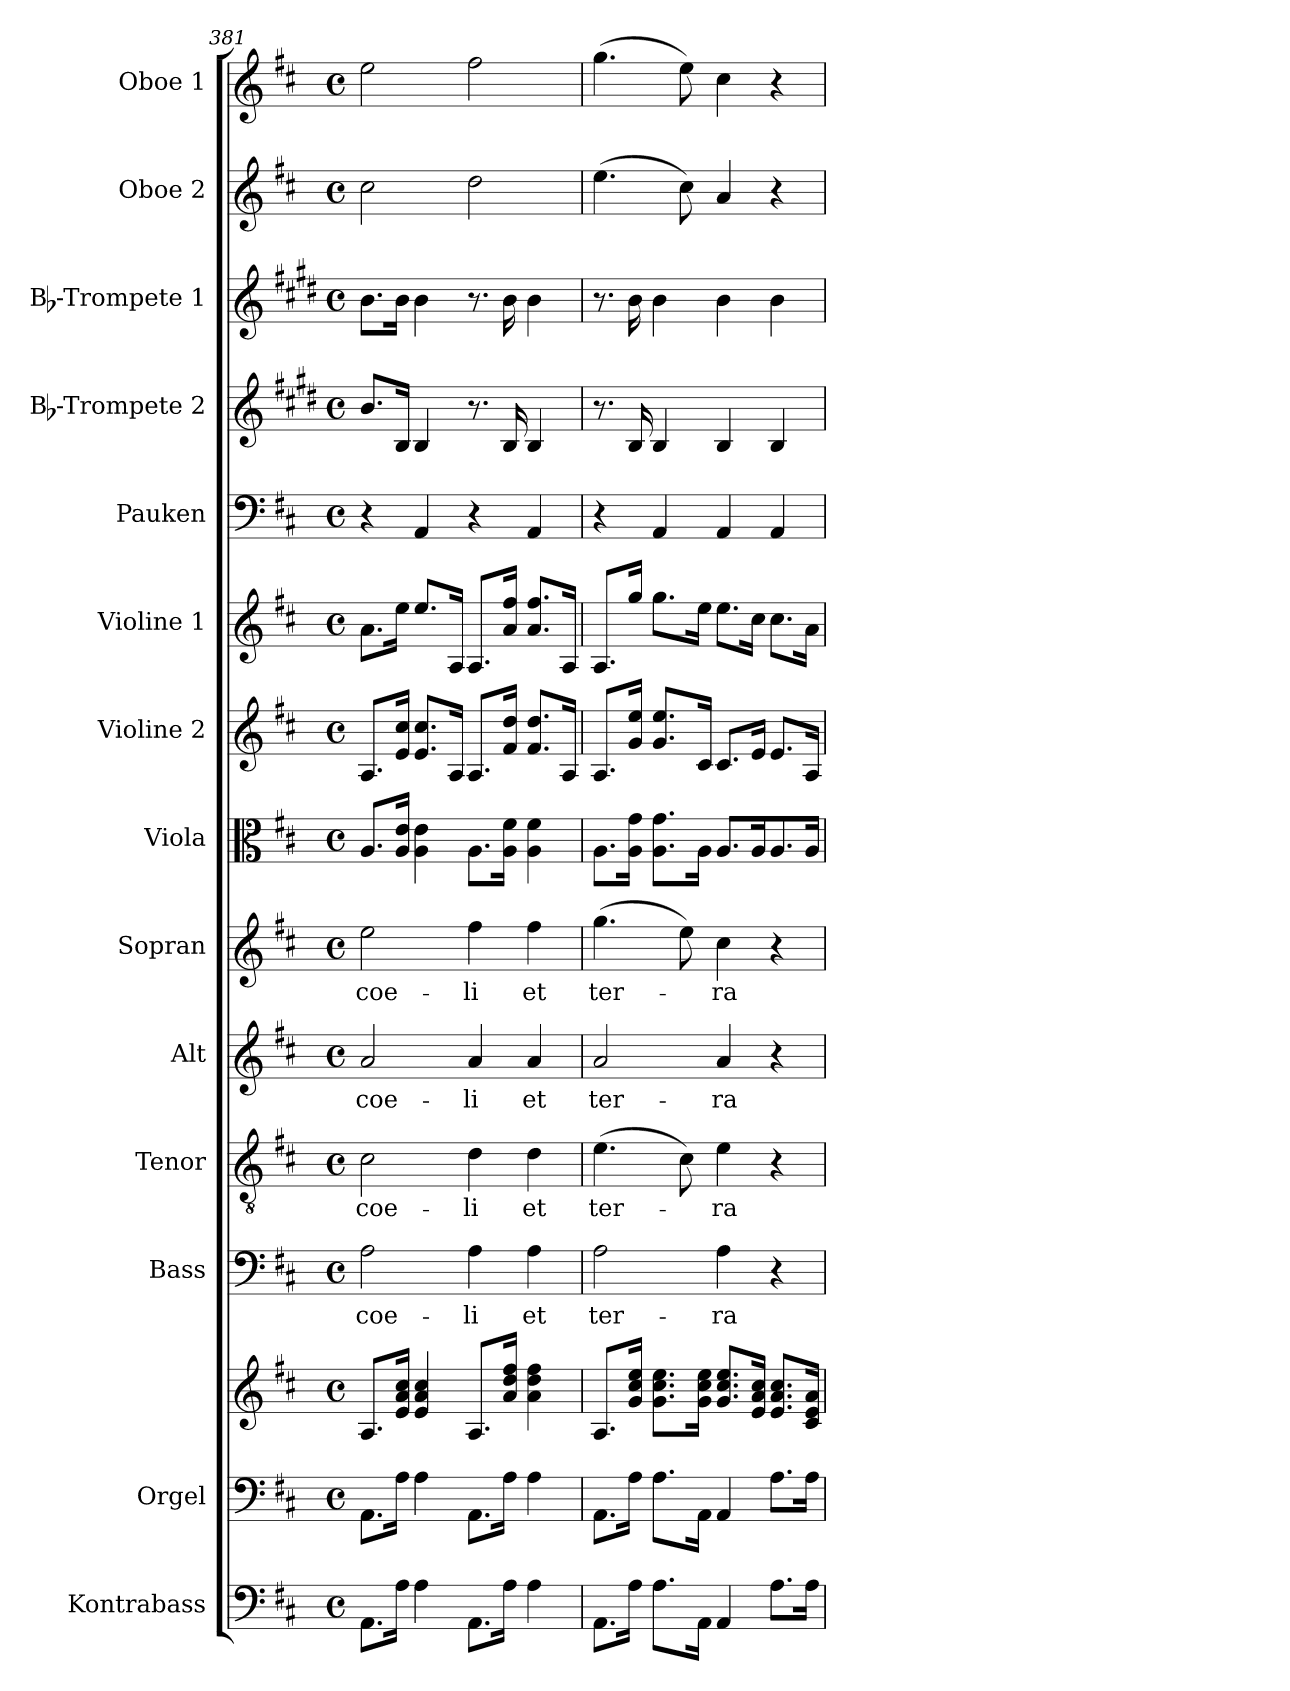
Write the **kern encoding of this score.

**kern	**kern	**kern	**kern	**text	**kern	**text	**kern	**text	**kern	**text	**kern	**kern	**kern	**kern	**kern	**kern	**kern	**kern
*part14	*part13	*part13	*part12	*part12	*part11	*part11	*part10	*part10	*part9	*part9	*part8	*part7	*part6	*part5	*part4	*part3	*part2	*part1
*staff15	*staff14	*staff13	*staff12	*staff12	*staff11	*staff11	*staff10	*staff10	*staff9	*staff9	*staff8	*staff7	*staff6	*staff5	*staff4	*staff3	*staff2	*staff1
*I"Kontrabass	*I"Orgel	*	*I"Bass	*	*I"Tenor	*	*I"Alt	*	*I"Sopran	*	*I"Viola	*I"Violine 2	*I"Violine 1	*I"Pauken	*I"Bb-Trompete 2	*I"Bb-Trompete 1	*I"Oboe 2	*I"Oboe 1
*I'Kb.	*I'Org.	*	*I'B.	*	*I'T.	*	*I'A.	*	*I'S.	*	*I'Vla.	*I'Vl. 2	*I'Vl. 1	*I'Pk.	*I'Bb Trp. 2	*I'Bb Trp. 1	*I'Ob. 2	*I'Ob. 1
*clefF4	*clefF4	*clefG2	*clefF4	*	*clefGv2	*	*clefG2	*	*clefG2	*	*clefC3	*clefG2	*clefG2	*clefF4	*clefG2	*clefG2	*clefG2	*clefG2
*ITrd7c12	*	*	*	*	*	*	*	*	*	*	*	*	*	*	*ITrd1c2	*ITrd1c2	*	*
*k[f#c#]	*k[f#c#]	*k[f#c#]	*k[f#c#]	*	*k[f#c#]	*	*k[f#c#]	*	*k[f#c#]	*	*k[f#c#]	*k[f#c#]	*k[f#c#]	*k[f#c#]	*k[f#c#]	*k[f#c#]	*k[f#c#]	*k[f#c#]
*D:	*D:	*D:	*D:	*	*D:	*	*D:	*	*D:	*	*D:	*D:	*D:	*D:	*D:	*D:	*D:	*D:
*M4/4	*M4/4	*M4/4	*M4/4	*	*M4/4	*	*M4/4	*	*M4/4	*	*M4/4	*M4/4	*M4/4	*M4/4	*M4/4	*M4/4	*M4/4	*M4/4
*met(c)	*met(c)	*met(c)	*met(c)	*	*met(c)	*	*met(c)	*	*met(c)	*	*met(c)	*met(c)	*met(c)	*met(c)	*met(c)	*met(c)	*met(c)	*met(c)
=381	=381	=381	=381	=381	=381	=381	=381	=381	=381	=381	=381	=381	=381	=381	=381	=381	=381	=381
!	!	!	!	!LO:LY:b	!	!LO:LY:b	!	!LO:LY:b	!	!LO:LY:b	!	!	!	!	!	!	!	!
8.AAA\L	8.AA\L	8.A/L	2A\	coe-	2c#\	coe-	2a/	coe-	2ee\	coe-	8.A/L	8.A/L	8.a\L	4r	8.a/L	8.a\L	2cc#\	2ee\
16AA\Jk	16A\Jk	16e/ 16a/ 16cc#/Jk	.	.	.	.	.	.	.	.	16A/ 16e/Jk	16e/ 16cc#/Jk	16ee\Jk	.	16A/Jk	16a\Jk	.	.
4AA\	4A\	4e/ 4a/ 4cc#/	.	.	.	.	.	.	.	.	4A\ 4e\	8.e/ 8.cc#/L	8.ee/L	4AA/	4A/	4a\	.	.
.	.	.	.	.	.	.	.	.	.	.	.	16A/Jk	16A/Jk	.	.	.	.	.
!	!	!	!	!LO:LY:b	!	!LO:LY:b	!	!LO:LY:b	!	!LO:LY:b	!	!	!	!	!	!	!	!
8.AAA\L	8.AA\L	8.A/L	4A\	-li	4d\	-li	4a/	-li	4ff#\	-li	8.A\L	8.A/L	8.A/L	4r	8.r	8.r	2dd\	2ff#\
16AA\Jk	16A\Jk	16a/ 16dd/ 16ff#/Jk	.	.	.	.	.	.	.	.	16A\ 16f#\Jk	16f#/ 16dd/Jk	16a/ 16ff#/Jk	.	16A/	16a\	.	.
!	!	!	!	!LO:LY:b	!	!LO:LY:b	!	!LO:LY:b	!	!LO:LY:b	!	!	!	!	!	!	!	!
4AA\	4A\	4a\ 4dd\ 4ff#\	4A\	et	4d\	et	4a/	et	4ff#\	et	4A\ 4f#\	8.f#/ 8.dd/L	8.a/ 8.ff#/L	4AA/	4A/	4a\	.	.
.	.	.	.	.	.	.	.	.	.	.	.	16A/Jk	16A/Jk	.	.	.	.	.
=382	=382	=382	=382	=382	=382	=382	=382	=382	=382	=382	=382	=382	=382	=382	=382	=382	=382	=382
!	!	!	!	!LO:LY:b	!	!LO:LY:b	!	!LO:LY:b	!	!LO:LY:b	!	!	!	!	!	!	!	!
8.AAA\L	8.AA\L	8.A/L	2A\	ter-	(>4.e\	ter-	2a/	ter-	(>4.gg\	ter-	8.A\L	8.A/L	8.A/L	4r	8.r	8.r	(>4.ee\	(>4.gg\
16AA\Jk	16A\Jk	16g/ 16cc#/ 16ee/Jk	.	.	.	.	.	.	.	.	16A\ 16g\Jk	16g/ 16ee/Jk	16gg/Jk	.	16A/	16a\	.	.
8.AA\L	8.A\L	8.g\ 8.cc#\ 8.ee\L	.	.	.	.	.	.	.	.	8.A\ 8.g\L	8.g/ 8.ee/L	8.gg\L	4AA/	4A/	4a\	.	.
.	.	.	.	.	8c#\)	.	.	.	8ee\)	.	.	.	.	.	.	.	8cc#\)	8ee\)
16AAA\Jk	16AA\Jk	16g\ 16cc#\ 16ee\Jk	.	.	.	.	.	.	.	.	16A\Jk	16c#/Jk	16ee\Jk	.	.	.	.	.
!	!	!	!	!LO:LY:b	!	!LO:LY:b	!	!LO:LY:b	!	!LO:LY:b	!	!	!	!	!	!	!	!
4AAA/	4AA/	8.g/ 8.cc#/ 8.ee/L	4A\	-ra	4e\	-ra	4a/	-ra	4cc#\	-ra	8.A/L	8.c#/L	8.ee\L	4AA/	4A/	4a\	4a/	4cc#\
.	.	16e/ 16a/ 16cc#/Jk	.	.	.	.	.	.	.	.	16A/k	16e/Jk	16cc#\Jk	.	.	.	.	.
8.AA\L	8.A\L	8.e/ 8.a/ 8.cc#/L	4r	.	4r	.	4r	.	4r	.	8.A/	8.e/L	8.cc#\L	4AA/	4A/	4a\	4r	4r
16AA\Jk	16A\Jk	16c#/ 16e/ 16a/Jk	.	.	.	.	.	.	.	.	16A/Jk	16A/Jk	16a\Jk	.	.	.	.	.
=	=	=	=	=	=	=	=	=	=	=	=	=	=	=	=	=	=	=
*-	*-	*-	*-	*-	*-	*-	*-	*-	*-	*-	*-	*-	*-	*-	*-	*-	*-	*-
